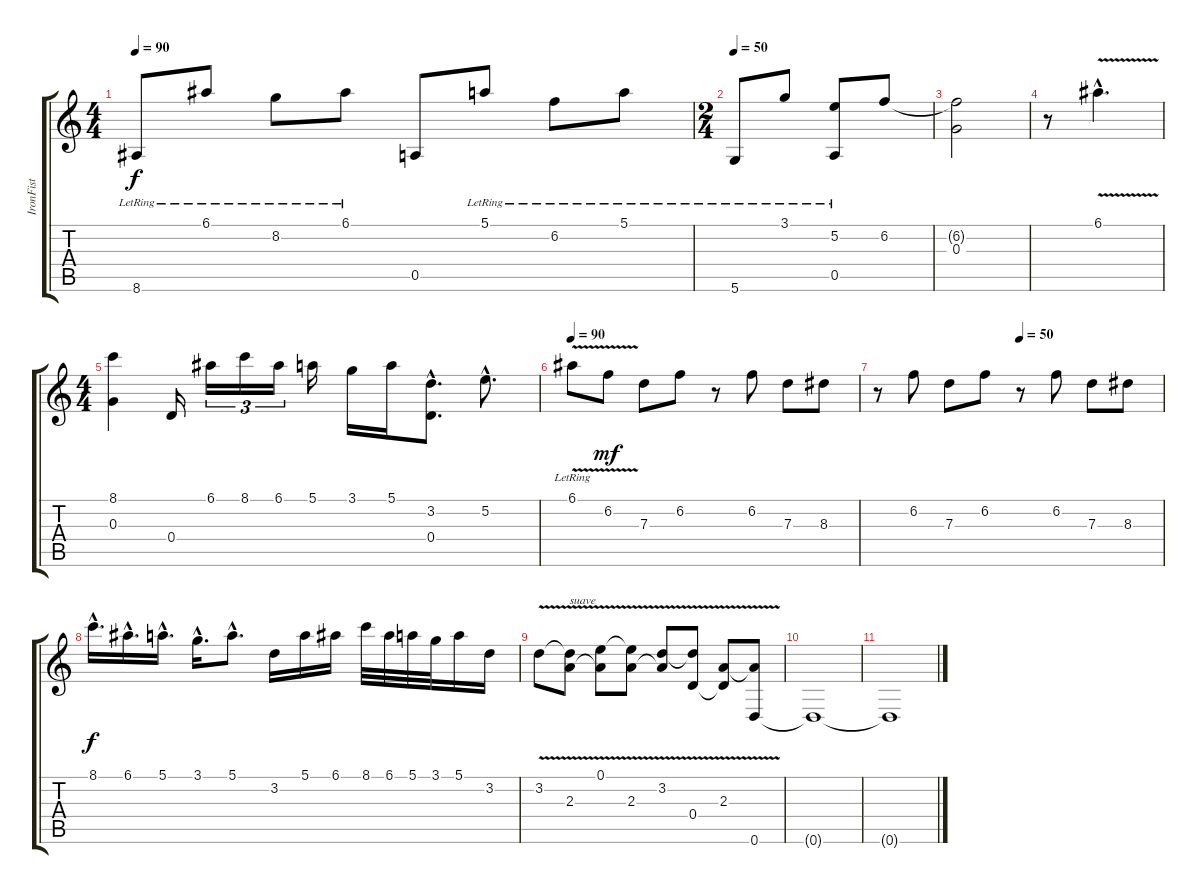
\track ("IronFist" "IronFist") {instrument acousticguitarsteel}
\staff {score tabs}
\tuning (E4 B3 G3 D3 A2 D2) {hide}
\ts (4 4)
\tempo 90
\clef g2
\ks c
8.6{lr}.8{dy f} 6.1{lr}.8 8.2{lr}.8 6.1{lr}.8 0.5.8 5.1{lr}.8 6.2{lr}.8 5.1{lr}.8 |
\ts (2 4)
\tempo 50
5.6{lr}.8 3.1{lr}.8 (5.2{lr} 0.5{lr}).8 6.2.8 |
(6.2{t} 0.3).2 |
r.8 6.1{v hac}.4{d} |
\ts (4 4)
(8.1 0.3).4 0.4.16 6.1.16{tu (3 2)} 8.1.16{tu (3 2)} 6.1.16{tu (3 2)} 5.1.16 3.1.16 5.1.16 (3.2{hac} 0.4{hac}).8{d} 5.2{hac}.8{d} |
\tempo 90
6.1{v lr}.8 6.2{v}.8{dy mf} 7.3.8 6.2.8 r.8 6.2.8 7.3.8 8.3.8 |
\tempo (50 0.5)
r.8 6.2.8 7.3.8 6.2.8 r.8 6.2.8 7.3.8 8.3.8 |
8.1{hac}.16{d dy f} 6.1{hac}.16{d} 5.1{hac}.16{d} 3.1{hac}.16{d} 5.1{hac}.8{d} 3.2.16 5.1.16 6.1.16 8.1.32 6.1.32 5.1.32 3.1.32 5.1.16 3.2.16 |
3.2{v}.8 (3.2{t} 2.3{v}).8{txt "suave"} (0.1 2.3{t}).8 (0.1{t} 2.3{v}).8 (3.2{v} 2.3{t}).8 (3.2{t} 0.4).8 (2.3{v} 0.4{t}).8 (2.3{t} 0.6).8 |
0.6{t}.1 |
0.6{t}.1
